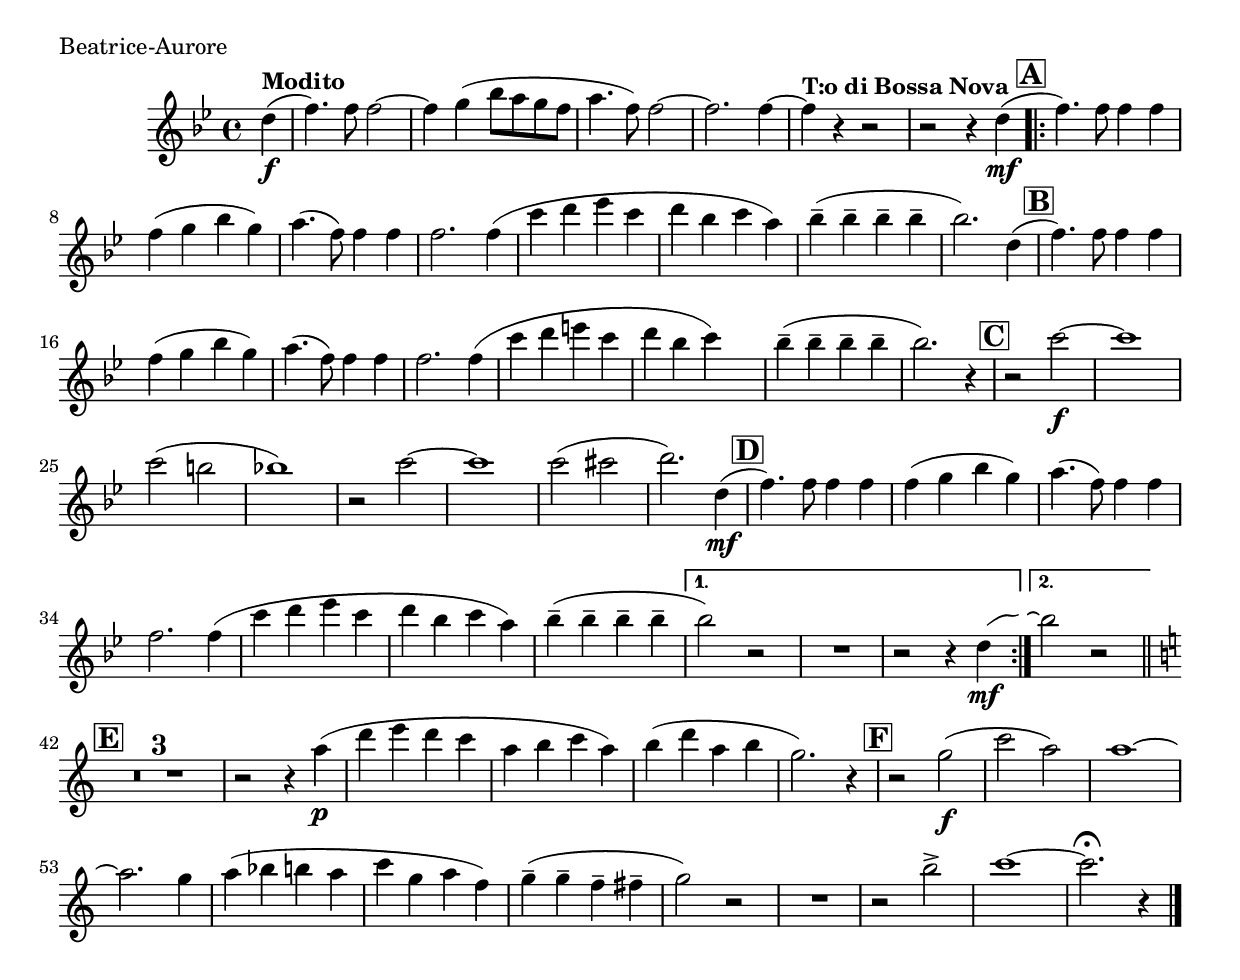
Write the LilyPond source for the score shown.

\version "2.18.0"
% When ready to include in collection:	1. Comment out top section with \Include file(s)
%					2. \midi section if present.
%Comment out from here
%{
\include "../../../Includes/Polis_format.ily"

%...to here
%}
  \score {

    % Svenska Polisens Marscher: 1. Beatrice Aurore   
    \relative c'' { 
    	    \key bes \major \time 4/4 
    	    \compressFullBarRests
    	    \set Score.markFormatter = #format-mark-box-letters
    	    \partial 4 d4\f^\markup {\bold {Modito}} ( |f4.) f8 f2~ 
    	    f4 g (bes8 a g f |a4. f8) f2~ |f2. f4~
    	    f^\markup {\bold {T:o di Bossa Nova}} r r2 |r r4 d\mf (
    	    
%Rehearsal mark A
	    \mark \default
    	    \repeat volta 2 {
    	    	    f4.) f8 f4 f |f (g bes g) |a4. (f8) f4 f |f2. f4 ( 
    	    	    c' d ees c | d bes c a) |bes-- (bes-- bes-- bes-- 
    	    	    bes2.) d,4 ( 
    	    	    
%Rehearsal mark B
	    \mark \default   	    	    
    	    	    f4.) f8 f4 f |f (g bes g) |a4. (f8) f4 f |f2. f4 ( 
    	    	    c' d e c |d bes c s) |bes-- (bes-- bes-- bes-- |bes2.) r4
    	    	    
%Rehearsal mark C
	    \mark \default
    	    r2 c2~\f |c1 |c2 (b |bes!1) |r2 c~ |c1 |c2 (cis |d2.) d,4\mf (

%Rehearsal mark D
	    \mark \default
	    f4.) f8 f4 f |f (g bes g) |a4. (f8) f4 f |f2. f4 ( |c' d ees c
    	    d bes c a) |bes-- (bes-- bes-- bes-- }
    	    \alternative {
    	    	    {bes2) r |R1 |r2 r4 
{\once \override Slur.control-points = #'((1 . 3) (3 . 4.6) (3 . 3.6) (4 . 4))
                    d,4\mf( <>)} }
    	    	    {bes'2\repeatTie r \bar "||"}    	    
    	    }
    	    
%Rehearsal mark E
	    \mark \default
	    \key c \major
    	    R1*3 |r2 r4 a\p ( |d e d c |a b c a) |b (d a b |g2.) r4 
    	    
%Rehearsal mark F
	    \mark \default
    	    r2 g\f ( |c a) |a1~ |a2. g4 |a (bes b a |c g a f) 
    	    g-- (g-- f-- fis-- |g2) r |R1 |r2 b-> |c1~ |c2.\fermata r4
    	    \bar "|."
    }%end relative
    \header {
    	    piece = "Beatrice-Aurore"
    	    composer = "Mj. Caesarman"
    	}
  }%end score
